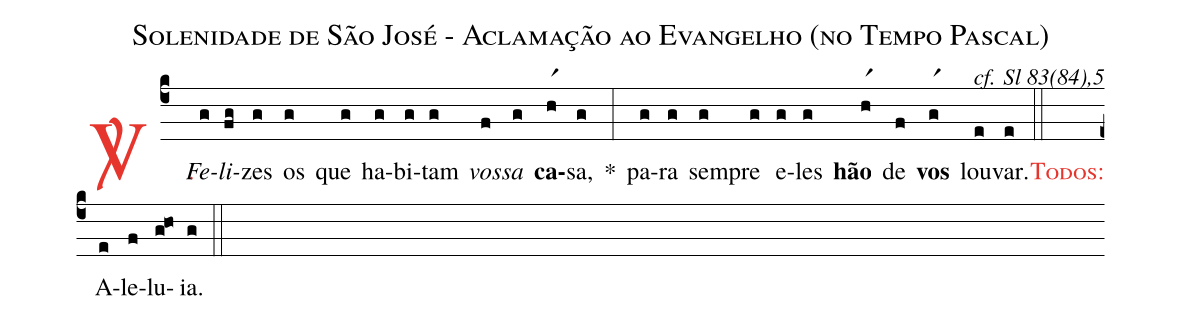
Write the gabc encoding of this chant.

name: Solenidade de São José - Aclamação ao Evangelho (no Tempo Pascal);
commentary: cf. Sl 83(84),5;
%%
(c4)

<c><sp>V/</sp>.</c>() <i>Fe</i>(g)<i>li</i>(fg)zes(g) os(g) que(g) ha(g)bi(g)tam(g) <i>vos</i>(f)<i>sa</i>(g) <b>ca</b>(hr1)sa,(g) *(:) pa(g)ra(g) sem(g)pre(g) e(g)les(g) <b>hão</b>(hr1) de(f) <b>vos</b>(gr1) lou(e)var.(e)

(::)

<c><sc>Todos</sc>:</c>() A(e)le(f)lu(g!ho)ia.(g)

(::)
